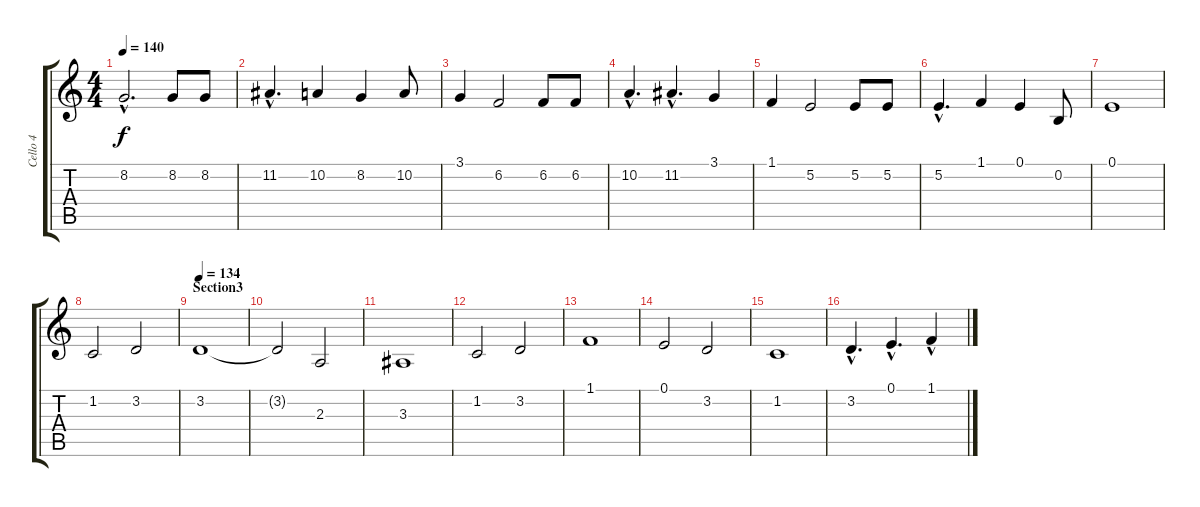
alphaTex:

\track ("Cello 4" "Cello 4") {instrument englishhorn}
\staff {score tabs}
\tuning (E4 B3 G3 D3 A2 D2) {hide}
\ts (4 4)
\tempo 140
\clef g2
\ks c
8.2{hac}.2{d dy f} 8.2.8 8.2.8 |
11.2{hac}.4{d} 10.2.4 8.2.4 10.2.8 |
3.1.4 6.2.2 6.2.8 6.2.8 |
10.2{hac}.4{d} 11.2{hac}.4{d} 3.1.4 |
1.1.4 5.2.2 5.2.8 5.2.8 |
5.2{hac}.4{d} 1.1.4 0.1.4 0.2.8 |
0.1.1 |
1.2.2 3.2.2 |
\section ("" "Section3")
\tempo 134
3.2.1 |
3.2{t}.2 2.3.2 |
3.3.1 |
1.2.2 3.2.2 |
1.1.1 |
0.1.2 3.2.2 |
1.2.1 |
3.2{hac}.4{d} 0.1{hac}.4{d} 1.1{hac}.4
